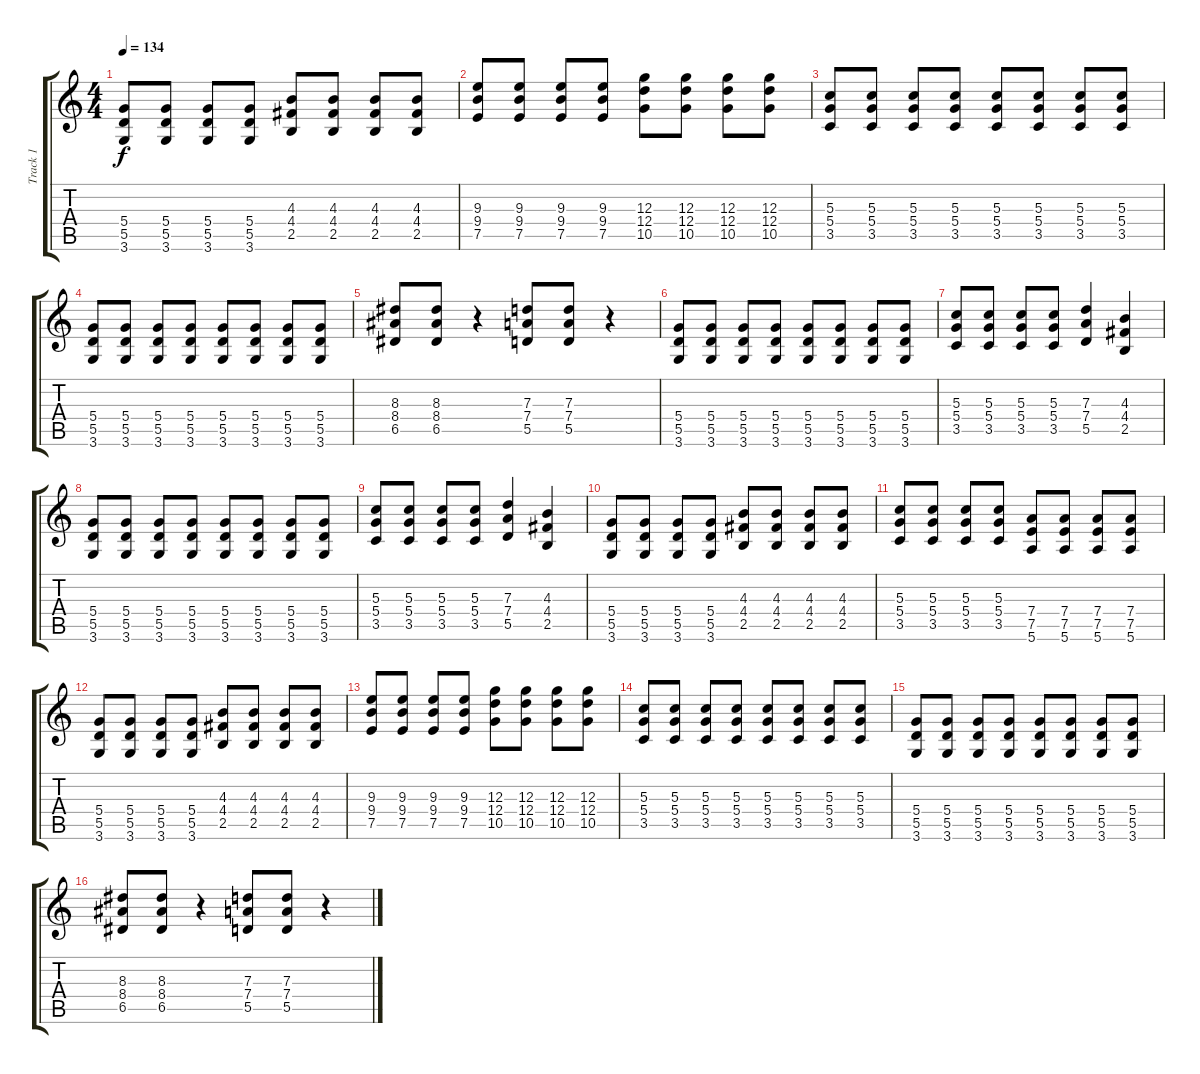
\track ("Track 1" "Track 1") {instrument overdrivenguitar}
\staff {score tabs}
\tuning (E4 B3 G3 D3 A2 E2) {hide}
\ts (4 4)
\tempo 134
\clef g2
\ks c
(5.4 5.5 3.6).8{dy f} (5.4 5.5 3.6).8 (5.4 5.5 3.6).8 (5.4 5.5 3.6).8 (4.3 4.4 2.5).8 (4.3 4.4 2.5).8 (4.3 4.4 2.5).8 (4.3 4.4 2.5).8 |
(9.3 9.4 7.5).8 (9.3 9.4 7.5).8 (9.3 9.4 7.5).8 (9.3 9.4 7.5).8 (12.3 12.4 10.5).8 (12.3 12.4 10.5).8 (12.3 12.4 10.5).8 (12.3 12.4 10.5).8 |
(5.3 5.4 3.5).8 (5.3 5.4 3.5).8 (5.3 5.4 3.5).8 (5.3 5.4 3.5).8 (5.3 5.4 3.5).8 (5.3 5.4 3.5).8 (5.3 5.4 3.5).8 (5.3 5.4 3.5).8 |
(5.4 5.5 3.6).8 (5.4 5.5 3.6).8 (5.4 5.5 3.6).8 (5.4 5.5 3.6).8 (5.4 5.5 3.6).8 (5.4 5.5 3.6).8 (5.4 5.5 3.6).8 (5.4 5.5 3.6).8 |
(8.3 8.4 6.5).8 (8.3 8.4 6.5).8 r.4 (7.3 7.4 5.5).8 (7.3 7.4 5.5).8 r.4 |
(5.4 5.5 3.6).8 (5.4 5.5 3.6).8 (5.4 5.5 3.6).8 (5.4 5.5 3.6).8 (5.4 5.5 3.6).8 (5.4 5.5 3.6).8 (5.4 5.5 3.6).8 (5.4 5.5 3.6).8 |
(5.3 5.4 3.5).8 (5.3 5.4 3.5).8 (5.3 5.4 3.5).8 (5.3 5.4 3.5).8 (7.3 7.4 5.5).4 (4.3 4.4 2.5).4 |
(5.4 5.5 3.6).8 (5.4 5.5 3.6).8 (5.4 5.5 3.6).8 (5.4 5.5 3.6).8 (5.4 5.5 3.6).8 (5.4 5.5 3.6).8 (5.4 5.5 3.6).8 (5.4 5.5 3.6).8 |
(5.3 5.4 3.5).8 (5.3 5.4 3.5).8 (5.3 5.4 3.5).8 (5.3 5.4 3.5).8 (7.3 7.4 5.5).4 (4.3 4.4 2.5).4 |
(5.4 5.5 3.6).8 (5.4 5.5 3.6).8 (5.4 5.5 3.6).8 (5.4 5.5 3.6).8 (4.3 4.4 2.5).8 (4.3 4.4 2.5).8 (4.3 4.4 2.5).8 (4.3 4.4 2.5).8 |
(5.3 5.4 3.5).8 (5.3 5.4 3.5).8 (5.3 5.4 3.5).8 (5.3 5.4 3.5).8 (7.4 7.5 5.6).8 (7.4 7.5 5.6).8 (7.4 7.5 5.6).8 (7.4 7.5 5.6).8 |
(5.4 5.5 3.6).8 (5.4 5.5 3.6).8 (5.4 5.5 3.6).8 (5.4 5.5 3.6).8 (4.3 4.4 2.5).8 (4.3 4.4 2.5).8 (4.3 4.4 2.5).8 (4.3 4.4 2.5).8 |
(9.3 9.4 7.5).8 (9.3 9.4 7.5).8 (9.3 9.4 7.5).8 (9.3 9.4 7.5).8 (12.3 12.4 10.5).8 (12.3 12.4 10.5).8 (12.3 12.4 10.5).8 (12.3 12.4 10.5).8 |
(5.3 5.4 3.5).8 (5.3 5.4 3.5).8 (5.3 5.4 3.5).8 (5.3 5.4 3.5).8 (5.3 5.4 3.5).8 (5.3 5.4 3.5).8 (5.3 5.4 3.5).8 (5.3 5.4 3.5).8 |
(5.4 5.5 3.6).8 (5.4 5.5 3.6).8 (5.4 5.5 3.6).8 (5.4 5.5 3.6).8 (5.4 5.5 3.6).8 (5.4 5.5 3.6).8 (5.4 5.5 3.6).8 (5.4 5.5 3.6).8 |
(8.3 8.4 6.5).8 (8.3 8.4 6.5).8 r.4 (7.3 7.4 5.5).8 (7.3 7.4 5.5).8 r.4
